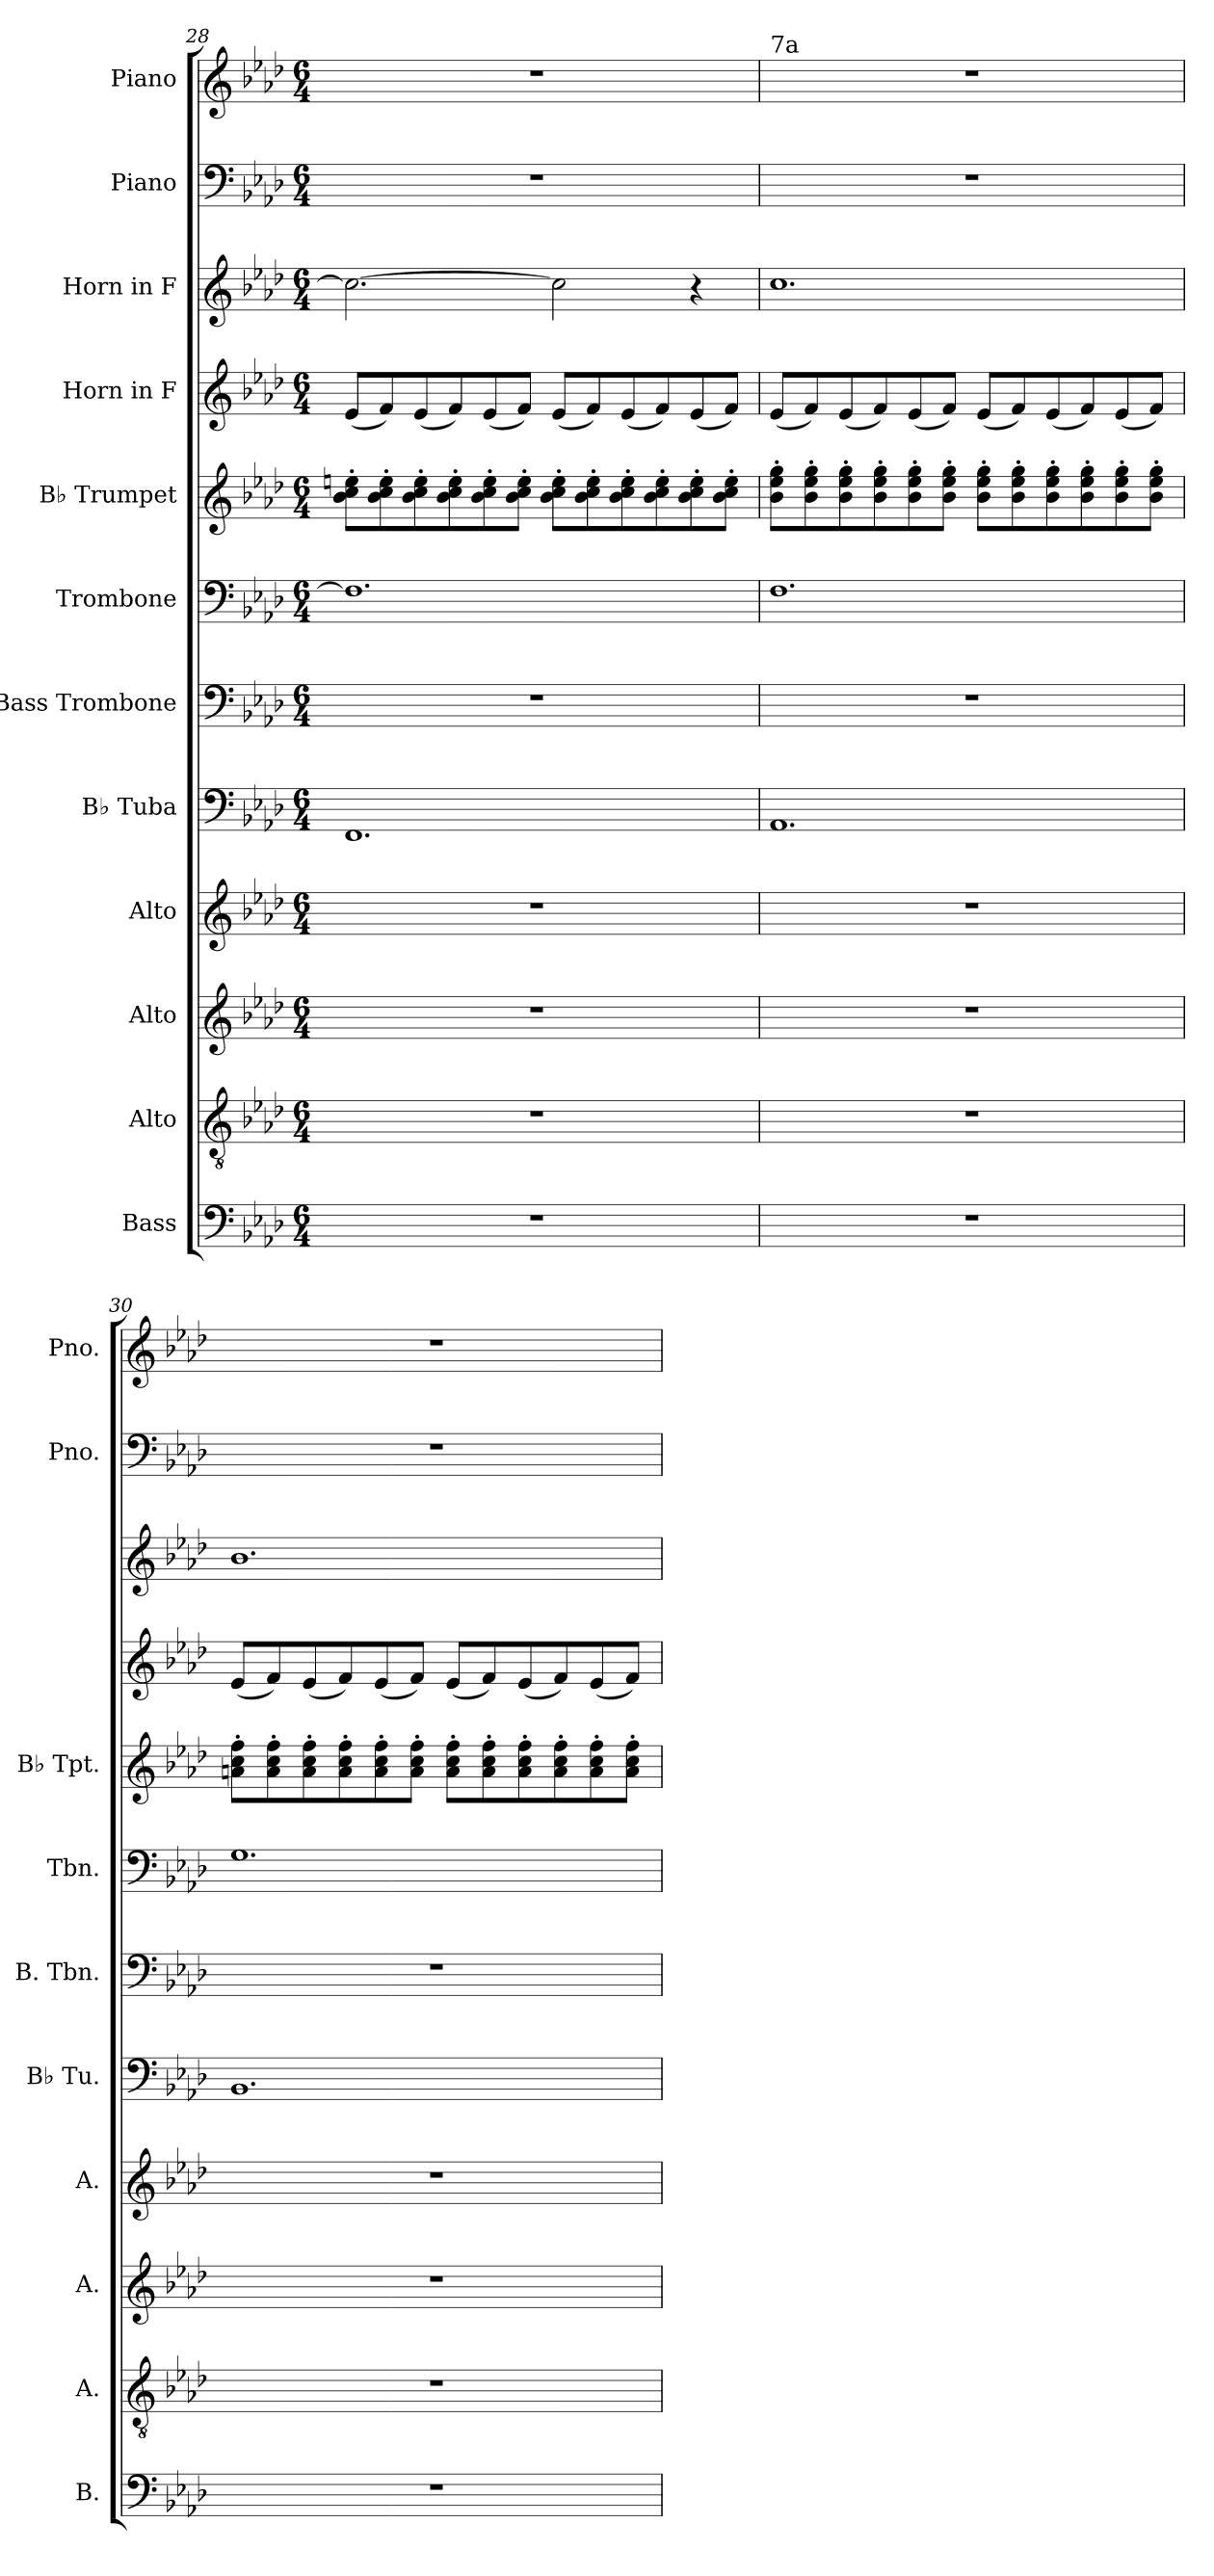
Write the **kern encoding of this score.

**kern	**kern	**kern	**kern	**kern	**kern	**kern	**kern	**kern	**kern	**kern	**kern
*part12	*part11	*part10	*part9	*part8	*part7	*part6	*part5	*part4	*part3	*part2	*part1
*staff12	*staff11	*staff10	*staff9	*staff8	*staff7	*staff6	*staff5	*staff4	*staff3	*staff2	*staff1
*I"Bass	*I"Alto	*I"Alto	*I"Alto	*I"B♭ Tuba	*I"Bass Trombone	*I"Trombone	*I"B♭ Trumpet	*I"Horn in F	*I"Horn in F	*I"Piano	*I"Piano
*I'B.	*I'A.	*I'A.	*I'A.	*I'B♭ Tu.	*I'B. Tbn.	*I'Tbn.	*I'B♭ Tpt.	*	*	*I'Pno.	*I'Pno.
*clefF4	*clefGv2	*clefG2	*clefG2	*clefF4	*clefF4	*clefF4	*clefG2	*clefG2	*clefG2	*clefF4	*clefG2
*	*	*	*	*	*	*	*ITrd1c2	*ITrd4c7	*ITrd4c7	*	*
*k[b-e-a-d-]	*k[b-e-a-d-]	*k[b-e-a-d-]	*k[b-e-a-d-]	*k[b-e-a-d-]	*k[b-e-a-d-]	*k[b-e-a-d-]	*k[b-e-a-d-g-c-]	*k[b-e-a-d-g-]	*k[b-e-a-d-g-]	*k[b-e-a-d-]	*k[b-e-a-d-]
*M6/4	*M6/4	*M6/4	*M6/4	*M6/4	*M6/4	*M6/4	*M6/4	*M6/4	*M6/4	*M6/4	*M6/4
=28	=28	=28	=28	=28	=28	=28	=28	=28	=28	=28	=28
1.r	1.r	1.r	1.r	1.FF	1.r	1.F]	8a-\' 8b-\' 8ddn\'L	(8A-/L	2.f\_	1.r	1.r
.	.	.	.	.	.	.	8a-\' 8b-\' 8dd\'	8B-/)	.	.	.
.	.	.	.	.	.	.	8a-\' 8b-\' 8dd\'	(8A-/	.	.	.
.	.	.	.	.	.	.	8a-\' 8b-\' 8dd\'	8B-/)	.	.	.
.	.	.	.	.	.	.	8a-\' 8b-\' 8dd\'	(8A-/	.	.	.
.	.	.	.	.	.	.	8a-\' 8b-\' 8dd\'J	8B-/J)	.	.	.
.	.	.	.	.	.	.	8a-\' 8b-\' 8dd\'L	(8A-/L	2f\]	.	.
.	.	.	.	.	.	.	8a-\' 8b-\' 8dd\'	8B-/)	.	.	.
.	.	.	.	.	.	.	8a-\' 8b-\' 8dd\'	(8A-/	.	.	.
.	.	.	.	.	.	.	8a-\' 8b-\' 8dd\'	8B-/)	.	.	.
.	.	.	.	.	.	.	8a-\' 8b-\' 8dd\'	(8A-/	4r	.	.
.	.	.	.	.	.	.	8a-\' 8b-\' 8dd\'J	8B-/J)	.	.	.
!!LO:PB:g=z
=29	=29	=29	=29	=29	=29	=29	=29	=29	=29	=29	=29
!	!	!	!	!	!	!	!	!	!	!	!LO:TX:a:t=7a
1.r	1.r	1.r	1.r	1.AA-	1.r	1.F	8a-\' 8dd-\' 8ff\'L	(8A-/L	1.f	1.r	1.r
.	.	.	.	.	.	.	8a-\' 8dd-\' 8ff\'	8B-/)	.	.	.
.	.	.	.	.	.	.	8a-\' 8dd-\' 8ff\'	(8A-/	.	.	.
.	.	.	.	.	.	.	8a-\' 8dd-\' 8ff\'	8B-/)	.	.	.
.	.	.	.	.	.	.	8a-\' 8dd-\' 8ff\'	(8A-/	.	.	.
.	.	.	.	.	.	.	8a-\' 8dd-\' 8ff\'J	8B-/J)	.	.	.
.	.	.	.	.	.	.	8a-\' 8dd-\' 8ff\'L	(8A-/L	.	.	.
.	.	.	.	.	.	.	8a-\' 8dd-\' 8ff\'	8B-/)	.	.	.
.	.	.	.	.	.	.	8a-\' 8dd-\' 8ff\'	(8A-/	.	.	.
.	.	.	.	.	.	.	8a-\' 8dd-\' 8ff\'	8B-/)	.	.	.
.	.	.	.	.	.	.	8a-\' 8dd-\' 8ff\'	(8A-/	.	.	.
.	.	.	.	.	.	.	8a-\' 8dd-\' 8ff\'J	8B-/J)	.	.	.
=30	=30	=30	=30	=30	=30	=30	=30	=30	=30	=30	=30
1.r	1.r	1.r	1.r	1.BB-	1.r	1.G	8gn\' 8b-\' 8ee-\'L	(8A-/L	1.e-	1.r	1.r
.	.	.	.	.	.	.	8g\' 8b-\' 8ee-\'	8B-/)	.	.	.
.	.	.	.	.	.	.	8g\' 8b-\' 8ee-\'	(8A-/	.	.	.
.	.	.	.	.	.	.	8g\' 8b-\' 8ee-\'	8B-/)	.	.	.
.	.	.	.	.	.	.	8g\' 8b-\' 8ee-\'	(8A-/	.	.	.
.	.	.	.	.	.	.	8g\' 8b-\' 8ee-\'J	8B-/J)	.	.	.
.	.	.	.	.	.	.	8g\' 8b-\' 8ee-\'L	(8A-/L	.	.	.
.	.	.	.	.	.	.	8g\' 8b-\' 8ee-\'	8B-/)	.	.	.
.	.	.	.	.	.	.	8g\' 8b-\' 8ee-\'	(8A-/	.	.	.
.	.	.	.	.	.	.	8g\' 8b-\' 8ee-\'	8B-/)	.	.	.
.	.	.	.	.	.	.	8g\' 8b-\' 8ee-\'	(8A-/	.	.	.
.	.	.	.	.	.	.	8g\' 8b-\' 8ee-\'J	8B-/J)	.	.	.
=	=	=	=	=	=	=	=	=	=	=	=
*-	*-	*-	*-	*-	*-	*-	*-	*-	*-	*-	*-
